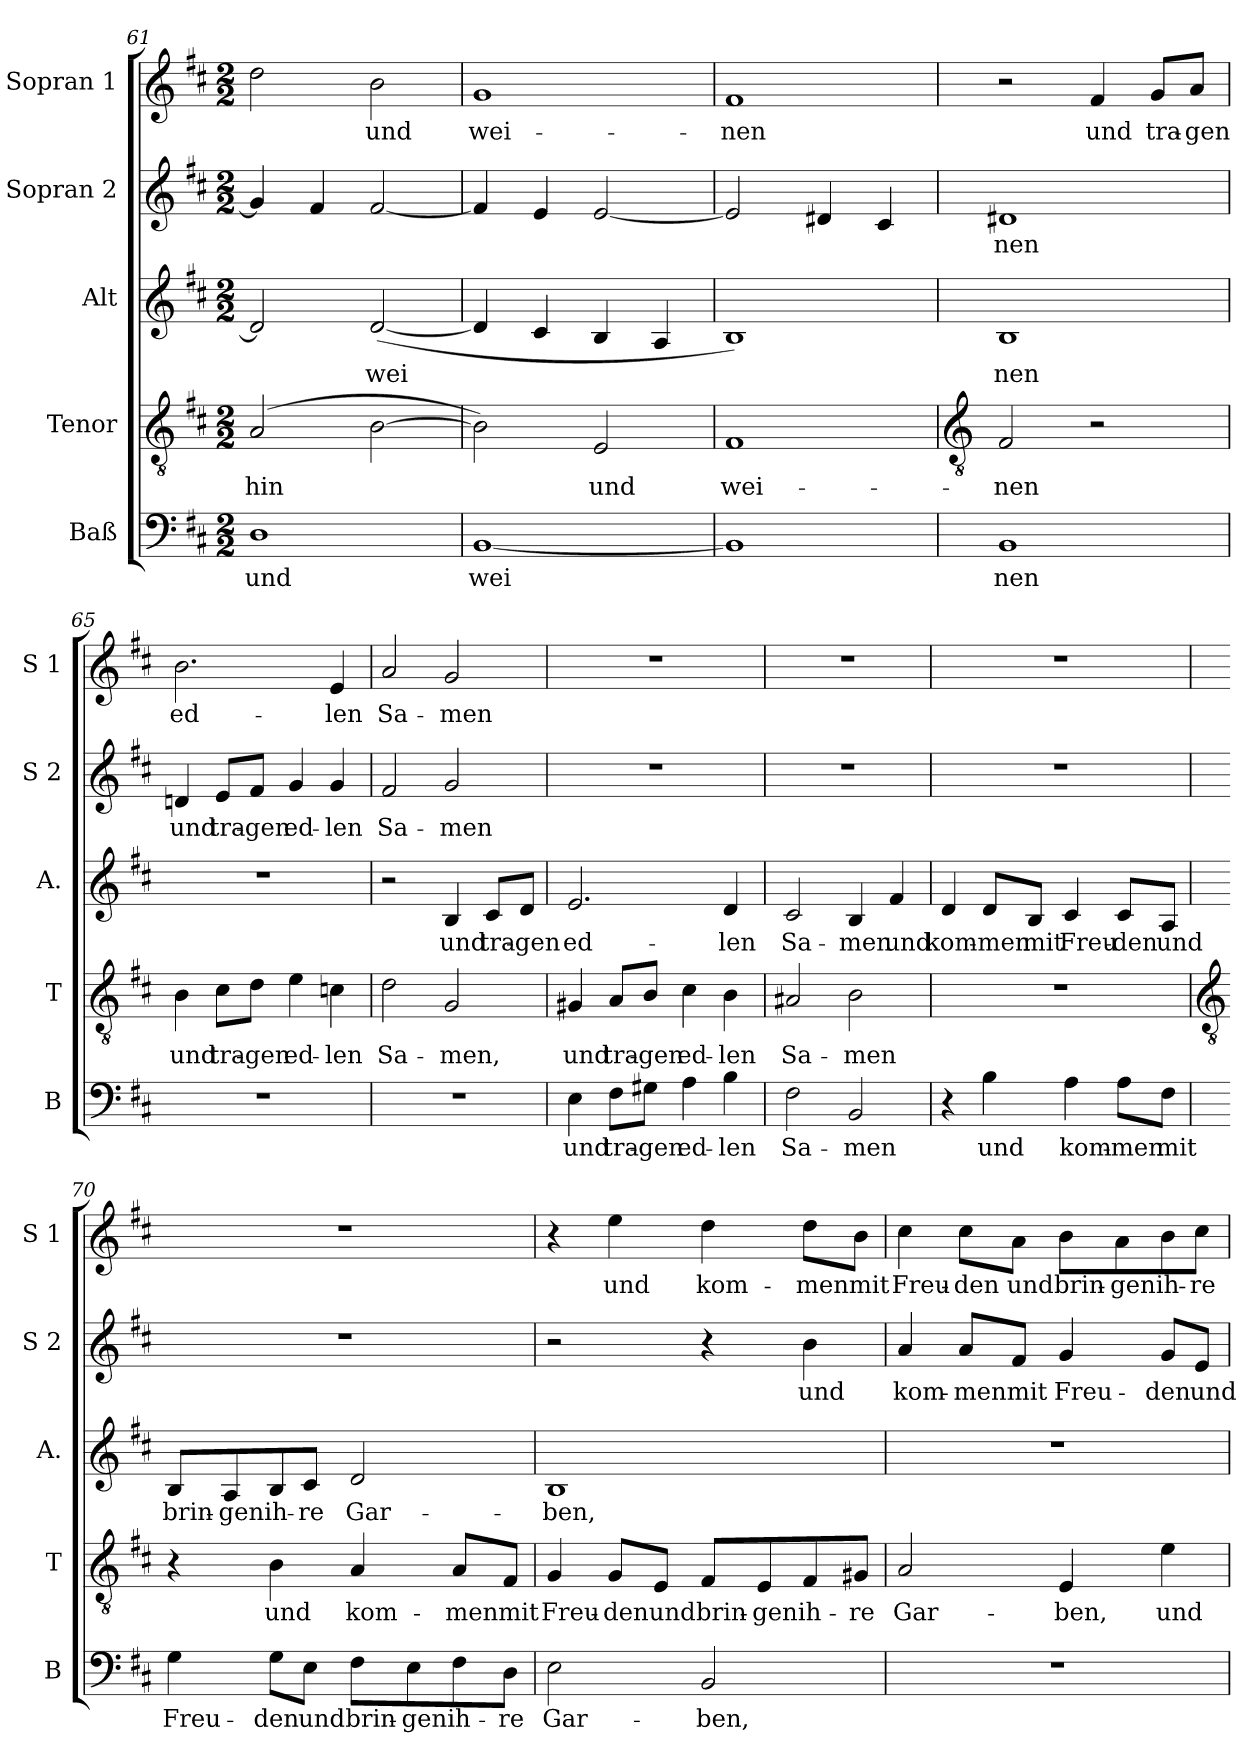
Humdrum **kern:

**kern	**text	**kern	**text	**kern	**text	**kern	**text	**kern	**text
*part5	*part5	*part4	*part4	*part3	*part3	*part2	*part2	*part1	*part1
*staff5	*staff5	*staff4	*staff4	*staff3	*staff3	*staff2	*staff2	*staff1	*staff1
*I"Baß	*	*I"Tenor	*	*I"Alt	*	*I"Sopran 2	*	*I"Sopran 1	*
*I'B	*	*I'T	*	*I'A.	*	*I'S 2	*	*I'S 1	*
*clefF4	*	*clefGv2	*	*clefG2	*	*clefG2	*	*clefG2	*
*k[f#c#]	*	*k[f#c#]	*	*k[f#c#]	*	*k[f#c#]	*	*k[f#c#]	*
*D:	*	*D:	*	*D:	*	*D:	*	*D:	*
*M2/2	*	*M2/2	*	*M2/2	*	*M2/2	*	*M2/2	*
=61	=61	=61	=61	=61	=61	=61	=61	=61	=61
!	!LO:LY:b	!	!LO:LY:b	!	!	!	!	!	!
1D	und	(>2A	hin	2d]	.	4g]	.	2dd	.
.	.	.	.	.	.	4f#	.	.	.
!	!	!	!	!	!LO:LY:b	!	!	!	!LO:LY:b
.	.	[2B	.	(<[2d	wei	[2f#	.	2b	und
=62	=62	=62	=62	=62	=62	=62	=62	=62	=62
!	!LO:LY:b	!	!	!	!	!	!	!	!LO:LY:b
[1BB	wei	2B])	.	4d]	.	4f#]	.	1g	wei-
.	.	.	.	4c#	.	4e	.	.	.
!	!	!	!LO:LY:b	!	!	!	!	!	!
.	.	2E	und	4B	.	[2e	.	.	.
.	.	.	.	4A	.	.	.	.	.
=63	=63	=63	=63	=63	=63	=63	=63	=63	=63
!	!	!	!LO:LY:b	!	!	!	!	!	!LO:LY:b
1BB]	.	1F#	wei-	1B)	.	2e]	.	1f#	-nen
.	.	.	.	.	.	4d#X	.	.	.
.	.	.	.	.	.	4c#	.	.	.
!!LO:LB:g=z
=64	=64	=64	=64	=64	=64	=64	=64	=64	=64
*	*	*clefGv2	*	*	*	*	*	*	*
!	!LO:LY:b	!	!LO:LY:b	!	!LO:LY:b	!	!LO:LY:b	!	!
1BB	nen	2F#	-nen	1B	nen	1d#X	nen	2r	.
!	!	!	!	!	!	!	!	!	!LO:LY:b
.	.	2r	.	.	.	.	.	4f#	und
!	!	!	!	!	!	!	!	!	!LO:LY:b
.	.	.	.	.	.	.	.	8g/L	tra-
!	!	!	!	!	!	!	!	!	!LO:LY:b
.	.	.	.	.	.	.	.	8a/J	-gen
=65	=65	=65	=65	=65	=65	=65	=65	=65	=65
!	!	!	!LO:LY:b	!	!	!	!LO:LY:b	!	!LO:LY:b
1r	.	4B	und	1r	.	4dn	und	2.b	ed-
!	!	!	!LO:LY:b	!	!	!	!LO:LY:b	!	!
.	.	8c#\L	tra-	.	.	8e/L	tra-	.	.
!	!	!	!LO:LY:b	!	!	!	!LO:LY:b	!	!
.	.	8d\J	-gen	.	.	8f#/J	-gen	.	.
!	!	!	!LO:LY:b	!	!	!	!LO:LY:b	!	!
.	.	4e	ed-	.	.	4g	ed-	.	.
!	!	!	!LO:LY:b	!	!	!	!LO:LY:b	!	!LO:LY:b
.	.	4cn	-len	.	.	4g	-len	4e	-len
=66	=66	=66	=66	=66	=66	=66	=66	=66	=66
!	!	!	!LO:LY:b	!	!	!	!LO:LY:b	!	!LO:LY:b
1r	.	2d	Sa-	2r	.	2f#	Sa-	2a	Sa-
!	!	!	!LO:LY:b	!	!LO:LY:b	!	!LO:LY:b	!	!LO:LY:b
.	.	2G	-men,	4B	und	2g	-men	2g	-men
!	!	!	!	!	!LO:LY:b	!	!	!	!
.	.	.	.	8c#/L	tra-	.	.	.	.
!	!	!	!	!	!LO:LY:b	!	!	!	!
.	.	.	.	8d/J	-gen	.	.	.	.
=67	=67	=67	=67	=67	=67	=67	=67	=67	=67
!	!LO:LY:b	!	!LO:LY:b	!	!LO:LY:b	!	!	!	!
4E	und	4G#X	und	2.e	ed-	1r	.	1r	.
!	!LO:LY:b	!	!LO:LY:b	!	!	!	!	!	!
8F#\L	tra-	8A/L	tra-	.	.	.	.	.	.
!	!LO:LY:b	!	!LO:LY:b	!	!	!	!	!	!
8G#X\J	-gen	8B/J	-gen	.	.	.	.	.	.
!	!LO:LY:b	!	!LO:LY:b	!	!	!	!	!	!
4A	ed-	4c#	ed-	.	.	.	.	.	.
!	!LO:LY:b	!	!LO:LY:b	!	!LO:LY:b	!	!	!	!
4B	-len	4B	-len	4d	-len	.	.	.	.
=68	=68	=68	=68	=68	=68	=68	=68	=68	=68
!	!LO:LY:b	!	!LO:LY:b	!	!LO:LY:b	!	!	!	!
2F#	Sa-	2A#X	Sa-	2c#	Sa-	1r	.	1r	.
!	!LO:LY:b	!	!LO:LY:b	!	!LO:LY:b	!	!	!	!
2BB	-men	2B	-men	4B	-men	.	.	.	.
!	!	!	!	!	!LO:LY:b	!	!	!	!
.	.	.	.	4f#	und	.	.	.	.
=69	=69	=69	=69	=69	=69	=69	=69	=69	=69
!	!	!	!	!	!LO:LY:b	!	!	!	!
4r	.	1r	.	4d	kom-	1r	.	1r	.
!	!LO:LY:b	!	!	!	!LO:LY:b	!	!	!	!
4B	und	.	.	8d/L	-men	.	.	.	.
!	!	!	!	!	!LO:LY:b	!	!	!	!
.	.	.	.	8B/J	mit	.	.	.	.
!	!LO:LY:b	!	!	!	!LO:LY:b	!	!	!	!
4A	kom-	.	.	4c#	Freu-	.	.	.	.
!	!LO:LY:b	!	!	!	!LO:LY:b	!	!	!	!
8A\L	-men	.	.	8c#/L	-den	.	.	.	.
!	!LO:LY:b	!	!	!	!LO:LY:b	!	!	!	!
8F#\J	mit	.	.	8A/J	und	.	.	.	.
!!LO:LB:g=z
=70	=70	=70	=70	=70	=70	=70	=70	=70	=70
*	*	*clefGv2	*	*	*	*	*	*	*
!	!LO:LY:b	!	!	!	!LO:LY:b	!	!	!	!
4G	Freu-	4r	.	8B/L	brin-	1r	.	1r	.
!	!	!	!	!	!LO:LY:b	!	!	!	!
.	.	.	.	8A/	-gen	.	.	.	.
!	!LO:LY:b	!	!LO:LY:b	!	!LO:LY:b	!	!	!	!
8G\L	-den	4B	und	8B/	ih-	.	.	.	.
!	!LO:LY:b	!	!	!	!LO:LY:b	!	!	!	!
8E\J	und	.	.	8c#/J	-re	.	.	.	.
!	!LO:LY:b	!	!LO:LY:b	!	!LO:LY:b	!	!	!	!
8F#\L	brin-	4A	kom-	2d	Gar-	.	.	.	.
!	!LO:LY:b	!	!	!	!	!	!	!	!
8E\	-gen	.	.	.	.	.	.	.	.
!	!LO:LY:b	!	!LO:LY:b	!	!	!	!	!	!
8F#\	ih-	8A/L	-men	.	.	.	.	.	.
!	!LO:LY:b	!	!LO:LY:b	!	!	!	!	!	!
8D\J	-re	8F#/J	mit	.	.	.	.	.	.
=71	=71	=71	=71	=71	=71	=71	=71	=71	=71
!	!LO:LY:b	!	!LO:LY:b	!	!LO:LY:b	!	!	!	!
2E	Gar-	4G	Freu-	1B	-ben,	2r	.	4r	.
!	!	!	!LO:LY:b	!	!	!	!	!	!LO:LY:b
.	.	8G/L	-den	.	.	.	.	4ee	und
!	!	!	!LO:LY:b	!	!	!	!	!	!
.	.	8E/J	und	.	.	.	.	.	.
!	!LO:LY:b	!	!LO:LY:b	!	!	!	!	!	!LO:LY:b
2BB	-ben,	8F#/L	brin-	.	.	4r	.	4dd	kom-
!	!	!	!LO:LY:b	!	!	!	!	!	!
.	.	8E/	-gen	.	.	.	.	.	.
!	!	!	!LO:LY:b	!	!	!	!LO:LY:b	!	!LO:LY:b
.	.	8F#/	ih-	.	.	4b	und	8dd\L	-men
!	!	!	!LO:LY:b	!	!	!	!	!	!LO:LY:b
.	.	8G#X/J	-re	.	.	.	.	8b\J	mit
=72	=72	=72	=72	=72	=72	=72	=72	=72	=72
!	!	!	!LO:LY:b	!	!	!	!LO:LY:b	!	!LO:LY:b
1r	.	2A	Gar-	1r	.	4a	kom-	4cc#	Freu-
!	!	!	!	!	!	!	!LO:LY:b	!	!LO:LY:b
.	.	.	.	.	.	8a/L	-men	8cc#\L	-den
!	!	!	!	!	!	!	!LO:LY:b	!	!LO:LY:b
.	.	.	.	.	.	8f#/J	mit	8a\J	und
!	!	!	!LO:LY:b	!	!	!	!LO:LY:b	!	!LO:LY:b
.	.	4E	-ben,	.	.	4g	Freu-	8b\L	brin-
!	!	!	!	!	!	!	!	!	!LO:LY:b
.	.	.	.	.	.	.	.	8a\	-gen
!	!	!	!LO:LY:b	!	!	!	!LO:LY:b	!	!LO:LY:b
.	.	4e	und	.	.	8g/L	-den	8b\	ih-
!	!	!	!	!	!	!	!LO:LY:b	!	!LO:LY:b
.	.	.	.	.	.	8e/J	und	8cc#\J	-re
=	=	=	=	=	=	=	=	=	=
*-	*-	*-	*-	*-	*-	*-	*-	*-	*-
